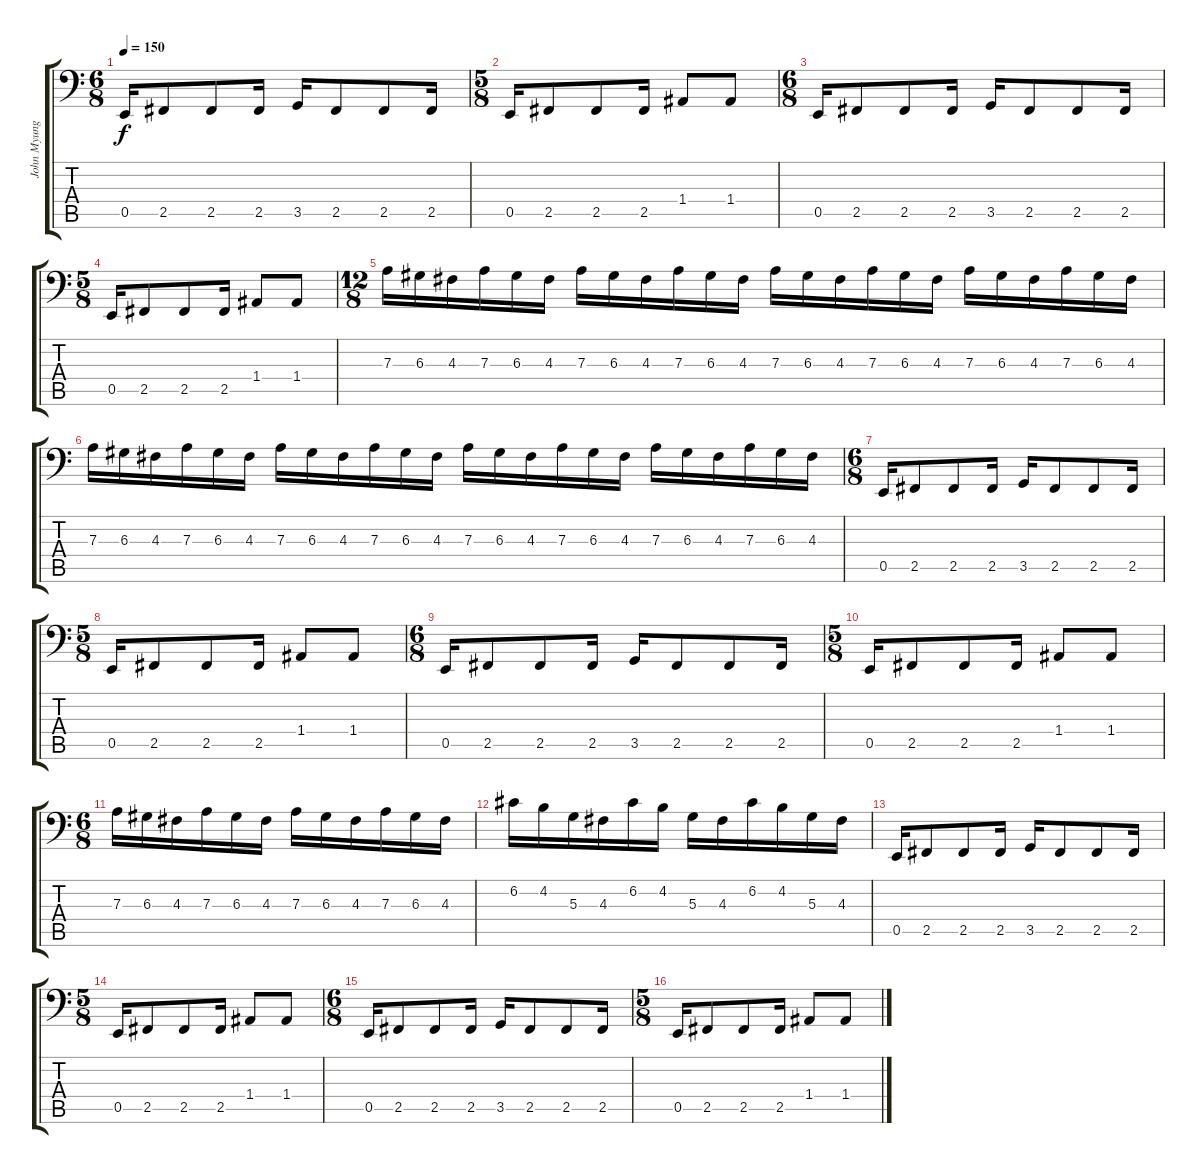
\track ("John Myung" "John Myung") {instrument electricbassfinger}
\staff {score tabs}
\tuning (C3 G2 D2 A1 E1 B0) {hide}
\ts (6 8)
\tempo 150
\clef f4
\ks c
0.5.16{dy f} 2.5.8 2.5.8 2.5.16 3.5.16 2.5.8 2.5.8 2.5.16 |
\ts (5 8)
0.5.16 2.5.8 2.5.8 2.5.16 1.4.8 1.4.8 |
\ts (6 8)
0.5.16 2.5.8 2.5.8 2.5.16 3.5.16 2.5.8 2.5.8 2.5.16 |
\ts (5 8)
0.5.16 2.5.8 2.5.8 2.5.16 1.4.8 1.4.8 |
\ts (12 8)
7.3.16 6.3.16 4.3.16 7.3.16 6.3.16 4.3.16 7.3.16 6.3.16 4.3.16 7.3.16 6.3.16 4.3.16 7.3.16 6.3.16 4.3.16 7.3.16 6.3.16 4.3.16 7.3.16 6.3.16 4.3.16 7.3.16 6.3.16 4.3.16 |
7.3.16 6.3.16 4.3.16 7.3.16 6.3.16 4.3.16 7.3.16 6.3.16 4.3.16 7.3.16 6.3.16 4.3.16 7.3.16 6.3.16 4.3.16 7.3.16 6.3.16 4.3.16 7.3.16 6.3.16 4.3.16 7.3.16 6.3.16 4.3.16 |
\ts (6 8)
0.5.16 2.5.8 2.5.8 2.5.16 3.5.16 2.5.8 2.5.8 2.5.16 |
\ts (5 8)
0.5.16 2.5.8 2.5.8 2.5.16 1.4.8 1.4.8 |
\ts (6 8)
0.5.16 2.5.8 2.5.8 2.5.16 3.5.16 2.5.8 2.5.8 2.5.16 |
\ts (5 8)
0.5.16 2.5.8 2.5.8 2.5.16 1.4.8 1.4.8 |
\ts (6 8)
7.3.16 6.3.16 4.3.16 7.3.16 6.3.16 4.3.16 7.3.16 6.3.16 4.3.16 7.3.16 6.3.16 4.3.16 |
6.2.16 4.2.16 5.3.16 4.3.16 6.2.16 4.2.16 5.3.16 4.3.16 6.2.16 4.2.16 5.3.16 4.3.16 |
0.5.16 2.5.8 2.5.8 2.5.16 3.5.16 2.5.8 2.5.8 2.5.16 |
\ts (5 8)
0.5.16 2.5.8 2.5.8 2.5.16 1.4.8 1.4.8 |
\ts (6 8)
0.5.16 2.5.8 2.5.8 2.5.16 3.5.16 2.5.8 2.5.8 2.5.16 |
\ts (5 8)
0.5.16 2.5.8 2.5.8 2.5.16 1.4.8 1.4.8
